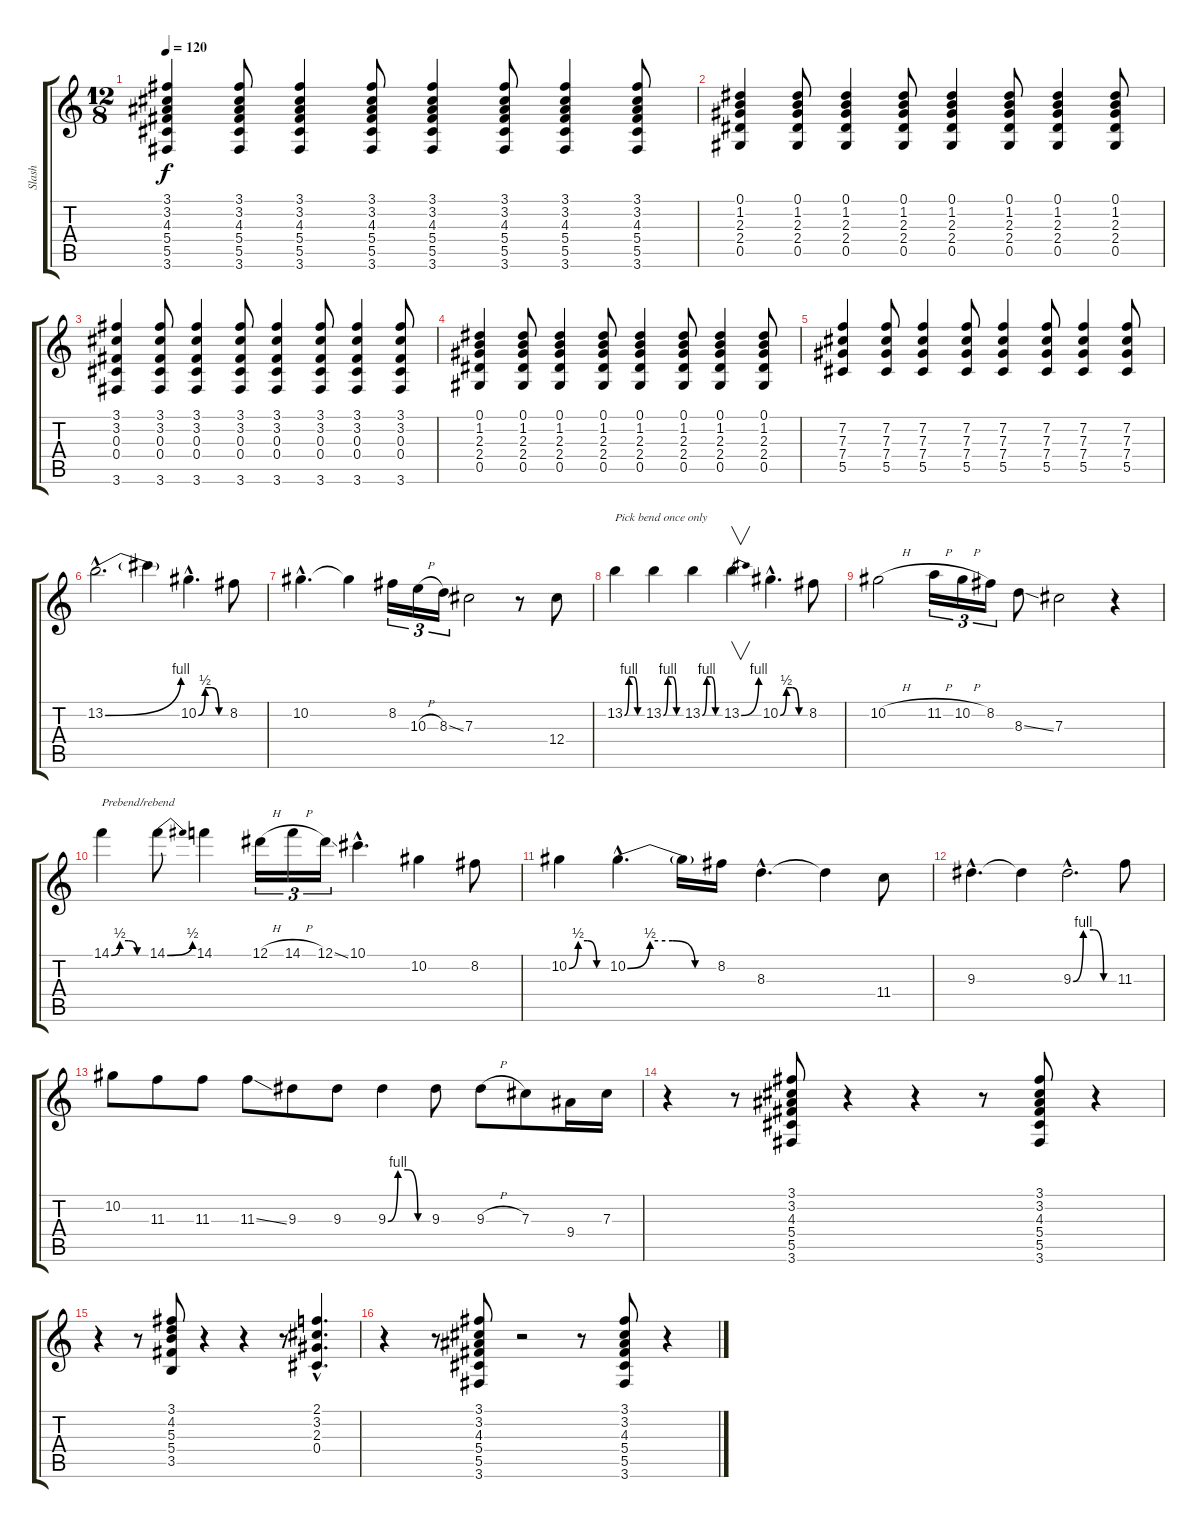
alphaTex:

\track ("Slash" "Slash") {instrument overdrivenguitar}
\staff {score tabs}
\tuning (Eb4 Bb3 Gb3 Db3 Ab2 Eb2) {hide}
\ts (12 8)
\tempo 120
\clef g2
\ks c
(3.1 3.2 4.3 5.4 5.5 3.6).4{dy f} (3.1 3.2 4.3 5.4 5.5 3.6).8 (3.1 3.2 4.3 5.4 5.5 3.6).4 (3.1 3.2 4.3 5.4 5.5 3.6).8 (3.1 3.2 4.3 5.4 5.5 3.6).4 (3.1 3.2 4.3 5.4 5.5 3.6).8 (3.1 3.2 4.3 5.4 5.5 3.6).4 (3.1 3.2 4.3 5.4 5.5 3.6).8 |
(0.1 1.2 2.3 2.4 0.5).4 (0.1 1.2 2.3 2.4 0.5).8 (0.1 1.2 2.3 2.4 0.5).4 (0.1 1.2 2.3 2.4 0.5).8 (0.1 1.2 2.3 2.4 0.5).4 (0.1 1.2 2.3 2.4 0.5).8 (0.1 1.2 2.3 2.4 0.5).4 (0.1 1.2 2.3 2.4 0.5).8 |
(3.1 3.2 0.3 0.4 3.6).4 (3.1 3.2 0.3 0.4 3.6).8 (3.1 3.2 0.3 0.4 3.6).4 (3.1 3.2 0.3 0.4 3.6).8 (3.1 3.2 0.3 0.4 3.6).4 (3.1 3.2 0.3 0.4 3.6).8 (3.1 3.2 0.3 0.4 3.6).4 (3.1 3.2 0.3 0.4 3.6).8 |
(0.1 1.2 2.3 2.4 0.5).4 (0.1 1.2 2.3 2.4 0.5).8 (0.1 1.2 2.3 2.4 0.5).4 (0.1 1.2 2.3 2.4 0.5).8 (0.1 1.2 2.3 2.4 0.5).4 (0.1 1.2 2.3 2.4 0.5).8 (0.1 1.2 2.3 2.4 0.5).4 (0.1 1.2 2.3 2.4 0.5).8 |
(7.2 7.3 7.4 5.5).4 (7.2 7.3 7.4 5.5).8 (7.2 7.3 7.4 5.5).4 (7.2 7.3 7.4 5.5).8 (7.2 7.3 7.4 5.5).4 (7.2 7.3 7.4 5.5).8 (7.2 7.3 7.4 5.5).4 (7.2 7.3 7.4 5.5).8 |
13.2{be (bend 0 0 60 4) hac}.2{d} 13.2{t}.4 10.2{be (custom 0 0 15 2 30 2 45 0 60 0) hac}.4{d} 8.2.8 |
10.2{hac}.4{d} 10.2{t}.4 8.2.16{tu (3 2)} 10.3{h}.16{tu (3 2)} 8.3{ss}.16{tu (3 2)} 7.3.2 r.8 12.4.8 |
13.2{be (custom 0 0 15 4 30 4 45 0 60 0)}.4{txt "Pick bend once only"} 13.2{be (custom 0 0 15 4 30 4 45 0 60 0)}.4 13.2{be (custom 0 0 15 4 30 4 45 0 60 0)}.4 13.2{be (bend 0 0 60 4)}.4{v} 10.2{be (custom 0 0 15 2 30 2 45 0 60 0) hac}.4{d} 8.2.8 |
10.2{h}.2 11.2{h}.16{tu (3 2)} 10.2{h}.16{tu (3 2)} 8.2.16{tu (3 2)} 8.3{ss}.8 7.3.2 r.4 |
14.1{be (custom 0 0 15 2 30 2 45 0 60 0)}.4{txt "Prebend/rebend"} 14.1{be (bend 0 0 60 2)}.8 14.1.4 12.1{h}.16{tu (3 2)} 14.1{h}.16{tu (3 2)} 12.1{ss}.16{tu (3 2)} 10.1{hac}.4{d} 10.2.4 8.2.8 |
10.2{be (custom 0 0 15 2 30 2 45 0 60 0)}.4 10.2{be (custom 0 0 15 2 30 2 45 0 60 0) hac}.4{d} 10.2{t}.16 8.2.16 8.3{hac}.4{d} 8.3{t}.4 11.4.8 |
9.3{hac}.4{d} 9.3{t}.4 9.3{be (custom 0 0 15 4 30 4 45 0 60 0) hac}.2{d} 11.3.8 |
10.2.8 11.3.8 11.3.8 11.3{ss}.8 9.3.8 9.3.8 9.3{be (custom 0 0 15 4 30 4 45 0 60 0)}.4 9.3.8 9.3{h}.8 7.3.8 9.4.16 7.3.16 |
r.4 r.8 (3.1 3.2 4.3 5.4 5.5 3.6).8 r.4 r.4 r.8 (3.1 3.2 4.3 5.4 5.5 3.6).8 r.4 |
r.4 r.8 (3.1 4.2 5.3 5.4 3.5).8 r.4 r.4 r.8 (2.1{hac} 3.2{hac} 2.3{hac} 0.4{hac}).4{d} |
r.4 r.8 (3.1 3.2 4.3 5.4 5.5 3.6).8 r.2 r.8 (3.1 3.2 4.3 5.4 5.5 3.6).8 r.4
